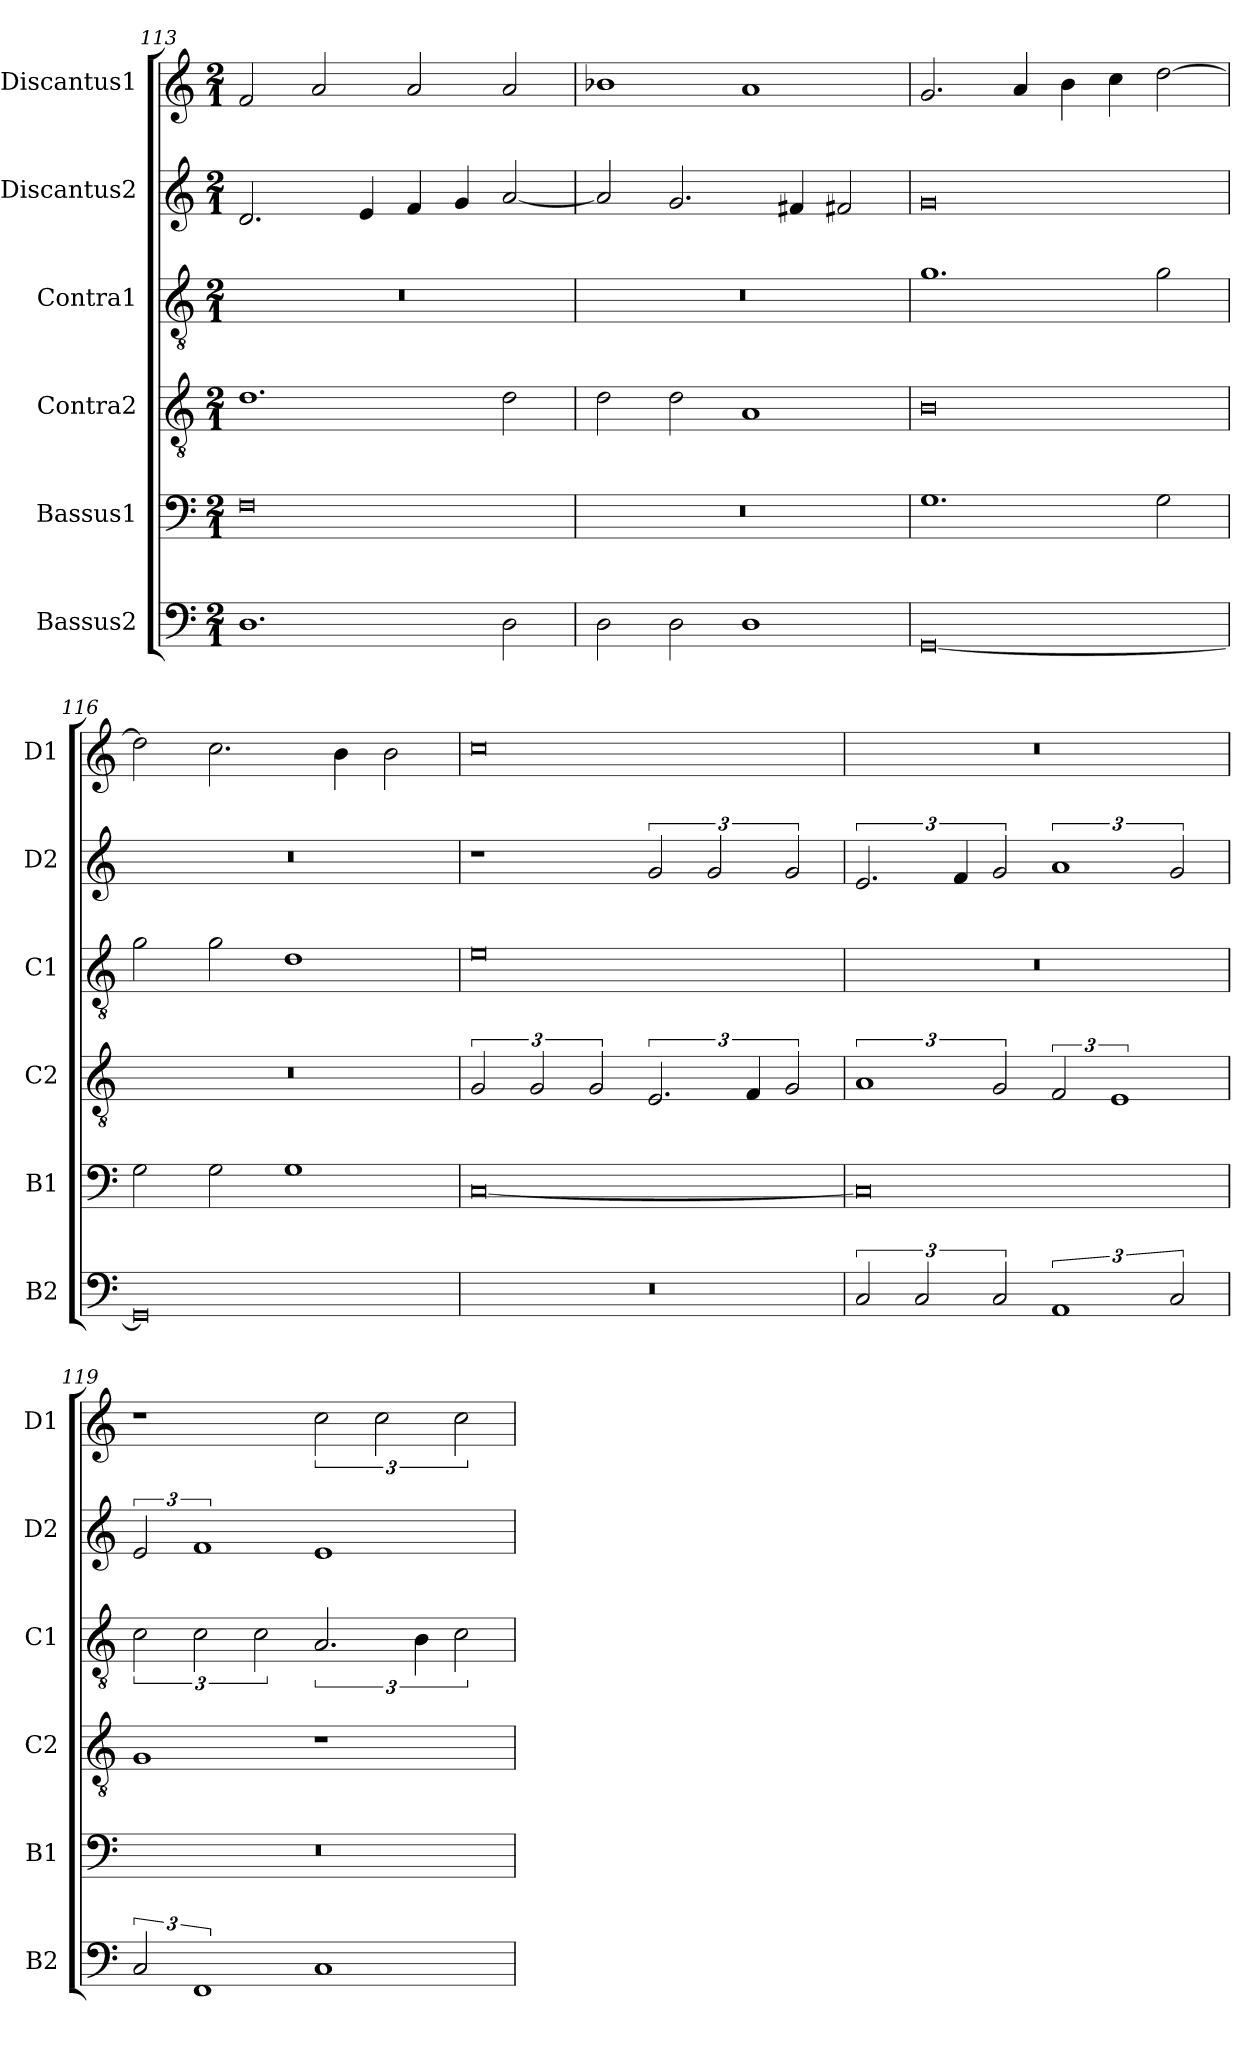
**kern	**kern	**kern	**kern	**kern	**kern
*part6	*part5	*part4	*part3	*part2	*part1
*staff6	*staff5	*staff4	*staff3	*staff2	*staff1
*I"Bassus2	*I"Bassus1	*I"Contra2	*I"Contra1	*I"Discantus2	*I"Discantus1
*I'B2	*I'B1	*I'C2	*I'C1	*I'D2	*I'D1
*clefF4	*clefF4	*clefGv2	*clefGv2	*clefG2	*clefG2
*k[]	*k[]	*k[]	*k[]	*k[]	*k[]
*M2/1	*M2/1	*M2/1	*M2/1	*M2/1	*M2/1
=113	=113	=113	=113	=113	=113
1.D	0F	1.d	0r	2.d/	2f/
.	.	.	.	.	2a/
.	.	.	.	4e/	.
.	.	.	.	4f/	2a/
.	.	.	.	4g/	.
2D\	.	2d\	.	[2a/	2a/
=114	=114	=114	=114	=114	=114
2D\	0r	2d\	0r	2a/]	1b-X
2D\	.	2d\	.	2.g/	.
1D	.	1A	.	.	1a
.	.	.	.	4f#X/	.
.	.	.	.	2f#X/	.
=115	=115	=115	=115	=115	=115
[0GG	1.G	0B	1.g	0g	2.g/
.	.	.	.	.	4a/
.	.	.	.	.	4b\
.	.	.	.	.	4cc\
.	2G\	.	2g\	.	[2dd\
=116	=116	=116	=116	=116	=116
0GG]	2G\	0r	2g\	0r	2dd\]
.	2G\	.	2g\	.	2.cc\
.	1G	.	1d	.	.
.	.	.	.	.	4b\
.	.	.	.	.	2b\
=117	=117	=117	=117	=117	=117
0r	[0C	3G/	0e	1r	0cc
.	.	3G/	.	.	.
.	.	3G/	.	.	.
.	.	3.E/	.	3g/	.
.	.	.	.	3g/	.
.	.	6F/	.	.	.
.	.	3G/	.	3g/	.
=118	=118	=118	=118	=118	=118
3C/	0C]	3%2A	0r	3.e/	0r
3C/	.	.	.	.	.
.	.	.	.	6f/	.
3C/	.	3G/	.	3g/	.
3%2AA	.	3F/	.	3%2a	.
.	.	3%2E	.	.	.
3C/	.	.	.	3g/	.
=119	=119	=119	=119	=119	=119
3C/	0r	1G	3c\	3e/	1r
3%2FF	.	.	3c\	3%2f	.
.	.	.	3c\	.	.
1C	.	1r	3.A/	1e	3cc\
.	.	.	.	.	3cc\
.	.	.	6B\	.	.
.	.	.	3c\	.	3cc\
=	=	=	=	=	=
*-	*-	*-	*-	*-	*-
